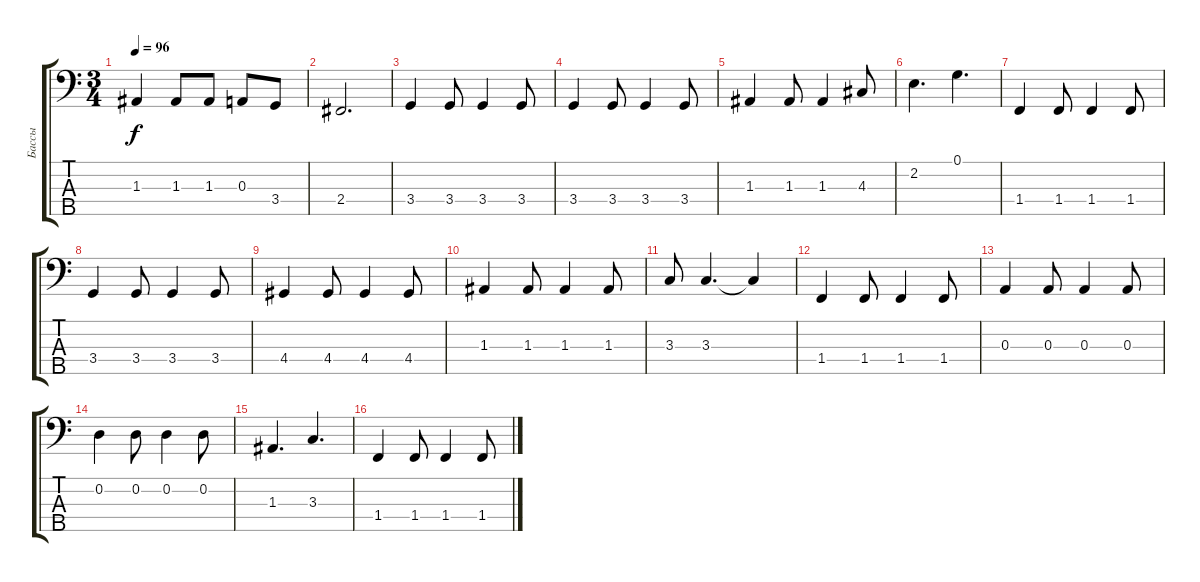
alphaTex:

\track ("Бассы" "Бассы") {instrument fretlessbass}
\staff {score tabs}
\tuning (G2 D2 A1 E1 B0) {hide}
\ts (3 4)
\tempo 96
\clef f4
\ks c
1.3.4{dy f} 1.3.8 1.3.8 0.3.8 3.4.8 |
2.4.2{d} |
3.4.4 3.4.8 3.4.4 3.4.8 |
3.4.4 3.4.8 3.4.4 3.4.8 |
1.3.4 1.3.8 1.3.4 4.3.8 |
2.2.4{d} 0.1.4{d} |
1.4.4 1.4.8 1.4.4 1.4.8 |
3.4.4 3.4.8 3.4.4 3.4.8 |
4.4.4 4.4.8 4.4.4 4.4.8 |
1.3.4 1.3.8 1.3.4 1.3.8 |
3.3.8 3.3.4{d} 3.3{t}.4 |
1.4.4 1.4.8 1.4.4 1.4.8 |
0.3.4 0.3.8 0.3.4 0.3.8 |
0.2.4 0.2.8 0.2.4 0.2.8 |
1.3.4{d} 3.3.4{d} |
1.4.4 1.4.8 1.4.4 1.4.8
